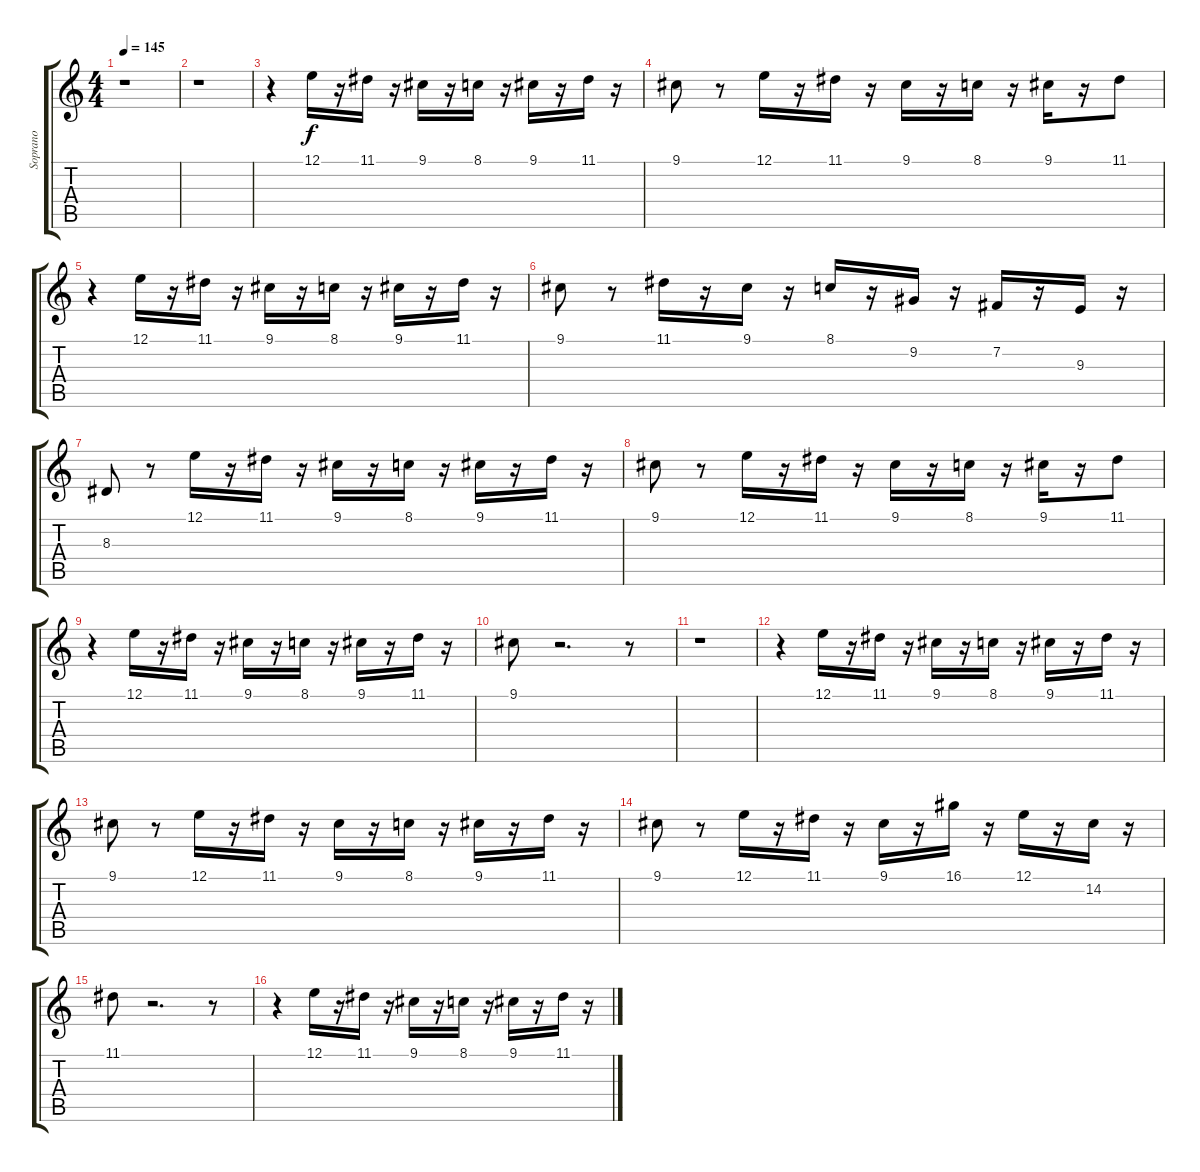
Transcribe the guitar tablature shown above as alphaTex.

\track ("Soprano" "Soprano") {instrument choiraahs}
\staff {score tabs}
\tuning (E4 B3 G3 D3 A2 E2) {hide}
\ts (4 4)
\tempo 145
\clef g2
\ks c
r.1{dy f} |
r.1 |
r.4 12.1.16 r.16 11.1.16 r.16 9.1.16 r.16 8.1.16 r.16 9.1.16 r.16 11.1.16 r.16 |
9.1.8 r.8 12.1.16 r.16 11.1.16 r.16 9.1.16 r.16 8.1.16 r.16 9.1.16 r.16 11.1.8 |
r.4 12.1.16 r.16 11.1.16 r.16 9.1.16 r.16 8.1.16 r.16 9.1.16 r.16 11.1.16 r.16 |
9.1.8 r.8 11.1.16 r.16 9.1.16 r.16 8.1.16 r.16 9.2.16 r.16 7.2.16 r.16 9.3.16 r.16 |
8.3.8 r.8 12.1.16 r.16 11.1.16 r.16 9.1.16 r.16 8.1.16 r.16 9.1.16 r.16 11.1.16 r.16 |
9.1.8 r.8 12.1.16 r.16 11.1.16 r.16 9.1.16 r.16 8.1.16 r.16 9.1.16 r.16 11.1.8 |
r.4 12.1.16 r.16 11.1.16 r.16 9.1.16 r.16 8.1.16 r.16 9.1.16 r.16 11.1.16 r.16 |
9.1.8 r.2{d} r.8 |
r.1 |
r.4 12.1.16 r.16 11.1.16 r.16 9.1.16 r.16 8.1.16 r.16 9.1.16 r.16 11.1.16 r.16 |
9.1.8 r.8 12.1.16 r.16 11.1.16 r.16 9.1.16 r.16 8.1.16 r.16 9.1.16 r.16 11.1.16 r.16 |
9.1.8 r.8 12.1.16 r.16 11.1.16 r.16 9.1.16 r.16 16.1.16 r.16 12.1.16 r.16 14.2.16 r.16 |
11.1.8 r.2{d} r.8 |
r.4 12.1.16 r.16 11.1.16 r.16 9.1.16 r.16 8.1.16 r.16 9.1.16 r.16 11.1.16 r.16
